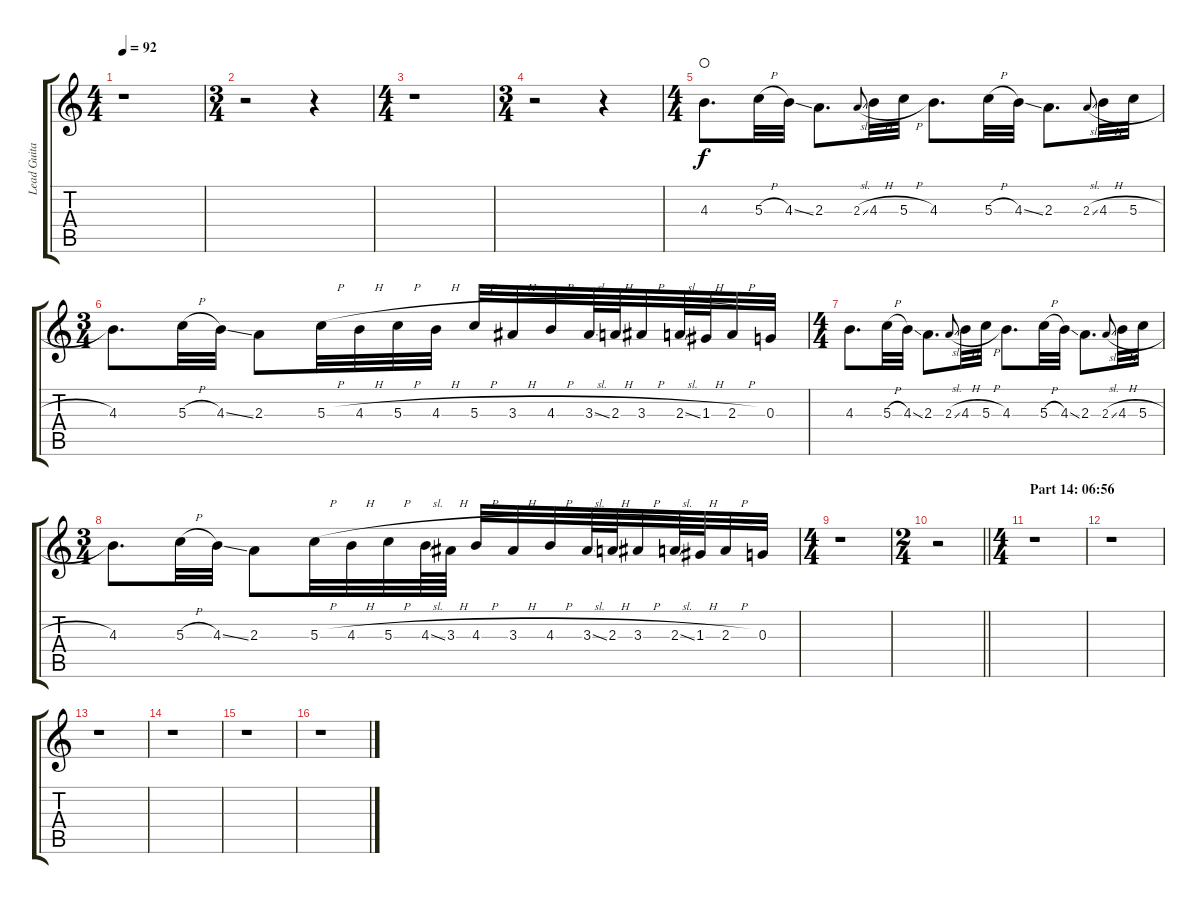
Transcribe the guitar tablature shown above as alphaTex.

\track ("Lead Guitar 1 (Distortion)" "Lead Guita") {instrument overdrivenguitar}
\staff {score tabs}
\tuning (E4 B3 G3 D3 A2 E2) {hide}
\ts (4 4)
\tempo 92
\clef g2
\ks c
r.1{dy f} |
\ts (3 4)
r.2 r.4 |
\ts (4 4)
r.1 |
\ts (3 4)
r.2 r.4 |
\ts (4 4)
4.3.8{d waho} 5.3{h}.32 4.3{ss}.32 2.3.8{d} 2.3{sl}.8{gr onbeat} 4.3{h}.32 5.3{h}.32 4.3.8{d} 5.3{h}.32 4.3{ss}.32 2.3.8{d} 2.3{sl}.8{gr onbeat} 4.3{h}.32 5.3{h}.32 |
\ts (3 4)
4.3.8{d} 5.3{h}.32 4.3{ss}.32 2.3.8 5.3{h}.32 4.3{h}.32 5.3{h}.32 4.3{h}.32 5.3{h}.32 3.3{h}.32 4.3{h}.32 3.3{sl}.64 2.3{h}.64 3.3{h}.32 2.3{sl}.64 1.3{h}.64 2.3{h}.32 0.3.32 |
\ts (4 4)
4.3.8{d} 5.3{h}.32 4.3{ss}.32 2.3.8{d} 2.3{sl}.8{gr onbeat} 4.3{h}.32 5.3{h}.32 4.3.8{d} 5.3{h}.32 4.3{ss}.32 2.3.8{d} 2.3{sl}.8{gr onbeat} 4.3{h}.32 5.3{h}.32 |
\ts (3 4)
4.3.8{d} 5.3{h}.32 4.3{ss}.32 2.3.8 5.3{h}.32 4.3{h}.32 5.3{h}.32 4.3{sl}.64 3.3{h}.64 4.3{h}.32 3.3{h}.32 4.3{h}.32 3.3{sl}.64 2.3{h}.64 3.3{h}.32 2.3{sl}.64 1.3{h}.64 2.3{h}.32 0.3.32 |
\ts (4 4)
r.1 |
\ts (2 4)
\barLineRight lightlight
r.2 |
\ts (4 4)
\section ("" "Part 14: 06:56")
r.1 |
r.1 |
r.1 |
r.1 |
r.1 |
r.1
